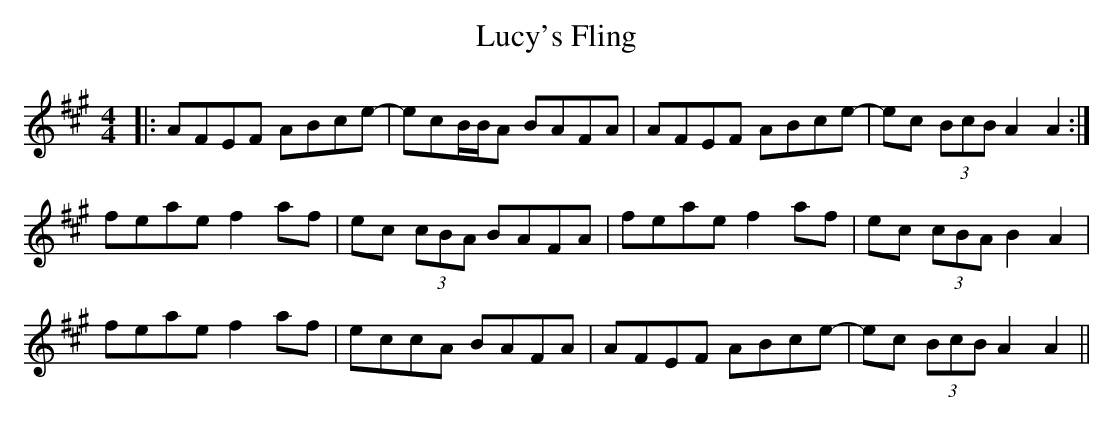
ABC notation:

X:1
T: Lucy's Fling
M: 4/4
L: 1/8
K: Amaj
|:AFEF ABce-|ecB/B/A BAFA|AFEF ABce-|ec (3BcB A2A2:|
feae f2 af|ec (3cBA BAFA|feae f2 af|ec (3cBA B2 A2|
feae f2 af|eccA BAFA|AFEF ABce-|ec (3BcB A2A2||
